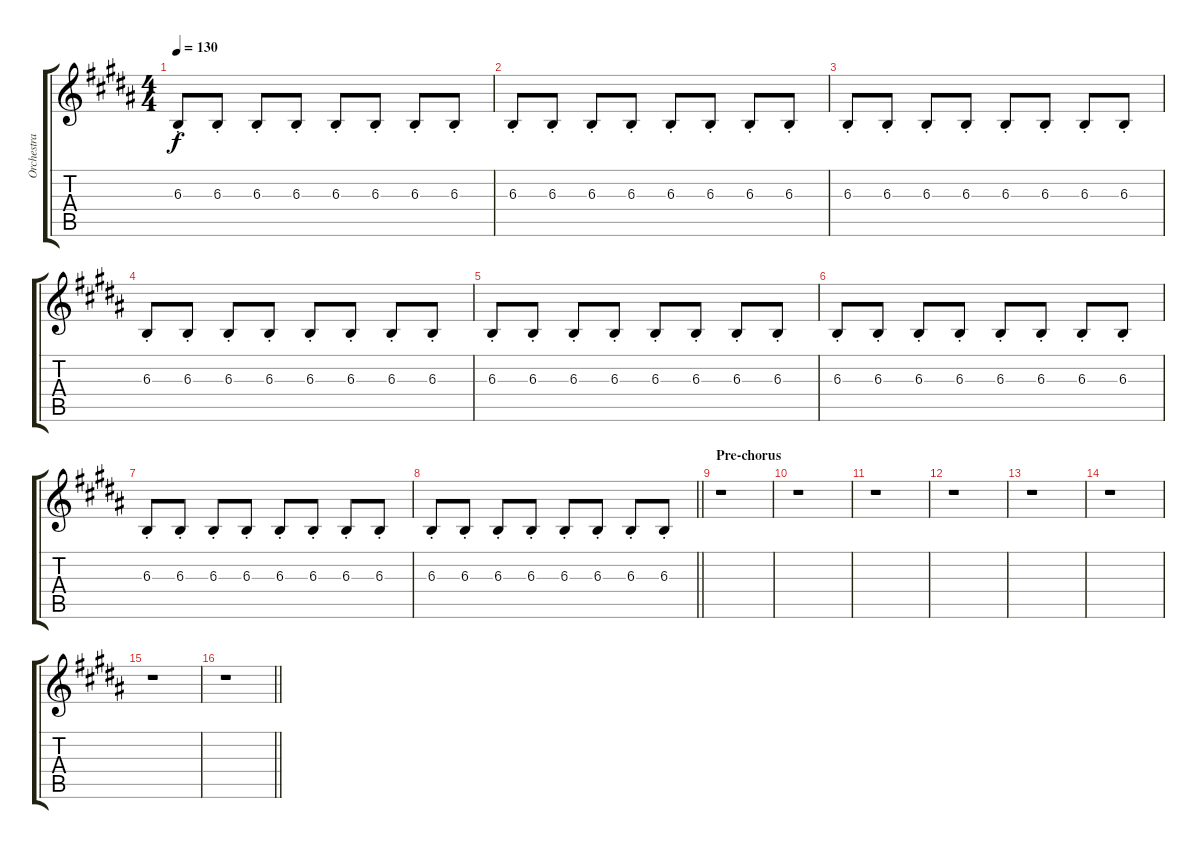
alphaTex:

\track ("Orchestra" "Orchestra") {instrument stringensemble1}
\staff {score tabs}
\tuning (D4 A3 F3 C3 G2 D2) {hide}
\ts (4 4)
\tempo 130
\clef g2
\ks g#minor
6.3{st}.8{dy f} 6.3{st}.8 6.3{st}.8 6.3{st}.8 6.3{st}.8 6.3{st}.8 6.3{st}.8 6.3{st}.8 |
6.3{st}.8 6.3{st}.8 6.3{st}.8 6.3{st}.8 6.3{st}.8 6.3{st}.8 6.3{st}.8 6.3{st}.8 |
6.3{st}.8 6.3{st}.8 6.3{st}.8 6.3{st}.8 6.3{st}.8 6.3{st}.8 6.3{st}.8 6.3{st}.8 |
6.3{st}.8 6.3{st}.8 6.3{st}.8 6.3{st}.8 6.3{st}.8 6.3{st}.8 6.3{st}.8 6.3{st}.8 |
6.3{st}.8 6.3{st}.8 6.3{st}.8 6.3{st}.8 6.3{st}.8 6.3{st}.8 6.3{st}.8 6.3{st}.8 |
6.3{st}.8 6.3{st}.8 6.3{st}.8 6.3{st}.8 6.3{st}.8 6.3{st}.8 6.3{st}.8 6.3{st}.8 |
6.3{st}.8 6.3{st}.8 6.3{st}.8 6.3{st}.8 6.3{st}.8 6.3{st}.8 6.3{st}.8 6.3{st}.8 |
\barLineRight lightlight
6.3{st}.8 6.3{st}.8 6.3{st}.8 6.3{st}.8 6.3{st}.8 6.3{st}.8 6.3{st}.8 6.3{st}.8 |
\section ("" "Pre-chorus")
r.1 |
r.1 |
r.1 |
r.1 |
r.1 |
r.1 |
r.1 |
\barLineRight lightlight
r.1
